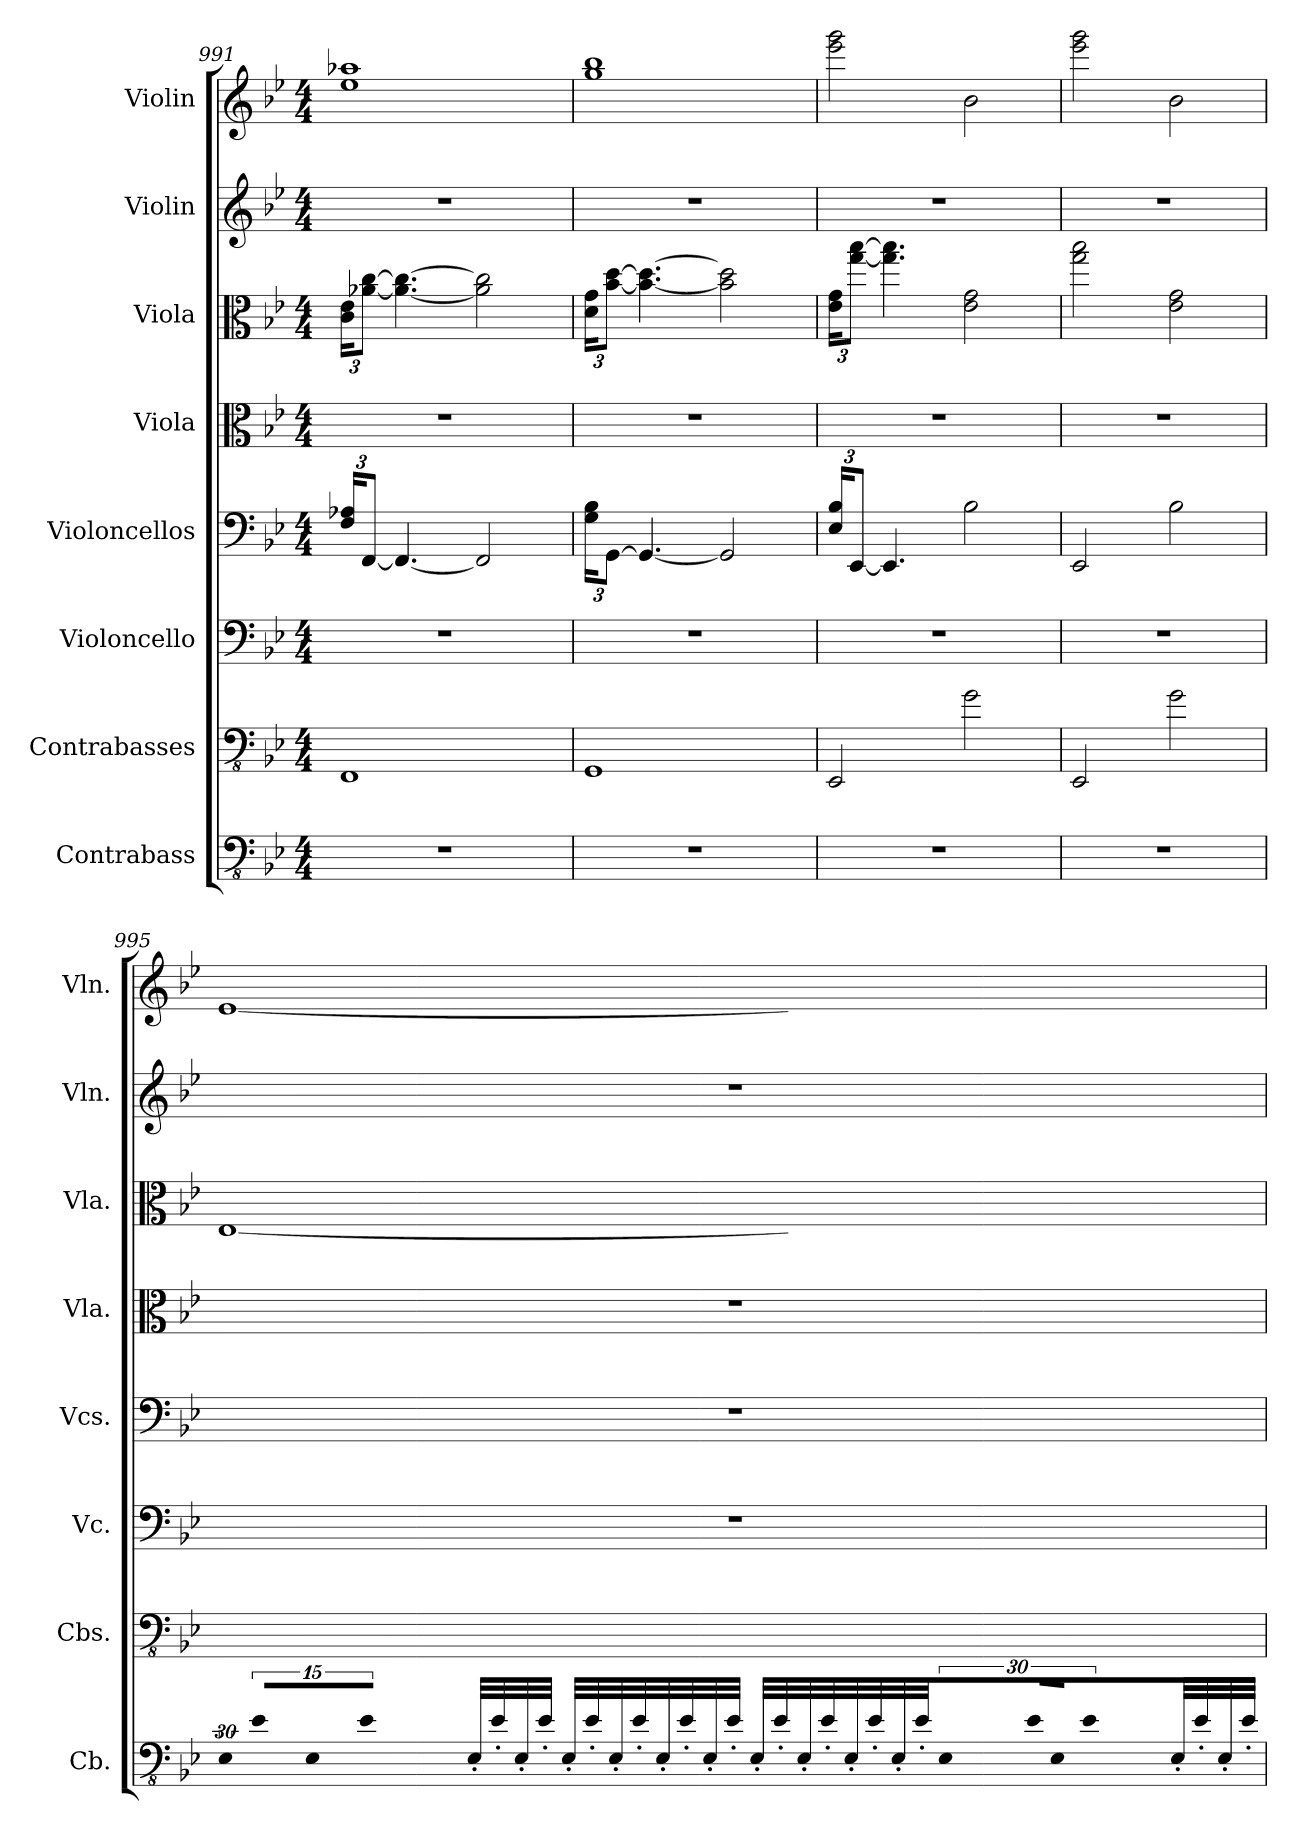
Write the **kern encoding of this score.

**kern	**kern	**kern	**kern	**kern	**kern	**kern	**kern
*part8	*part7	*part6	*part5	*part4	*part3	*part2	*part1
*staff8	*staff7	*staff6	*staff5	*staff4	*staff3	*staff2	*staff1
*I"Contrabass	*I"Contrabasses	*I"Violoncello	*I"Violoncellos	*I"Viola	*I"Viola	*I"Violin	*I"Violin
*I'Cb.	*I'Cbs.	*I'Vc.	*I'Vcs.	*I'Vla.	*I'Vla.	*I'Vln.	*I'Vln.
*clefFv4	*clefFv4	*clefF4	*clefF4	*clefC3	*clefC3	*clefG2	*clefG2
*ITrd7c12	*	*	*	*	*	*	*
*k[b-e-]	*k[b-e-]	*k[b-e-]	*k[b-e-]	*k[b-e-]	*k[b-e-]	*k[b-e-]	*k[b-e-]
*M4/4	*M4/4	*M4/4	*M4/4	*M4/4	*M4/4	*M4/4	*M4/4
*	*	*	*Xbrackettup	*	*Xbrackettup	*	*
=991	=991	=991	=991	=991	=991	=991	=991
1r	1FFF	1r	24F/ 24A-X/KL	1r	24c\ 24e-\KL	1r	1ee- 1aa-X
.	.	.	[12FF/J	.	[12a-X\ [12cc\J	.	.
.	.	.	4.FF/_	.	4.a-\_ 4.cc\_	.	.
.	.	.	2FF/]	.	2a-\] 2cc\]	.	.
=992	=992	=992	=992	=992	=992	=992	=992
1r	1GGG	1r	24G\ 24B-\KL	1r	24d\ 24g\KL	1r	1gg 1bb-
.	.	.	[12GG\J	.	[12b-\ [12dd\J	.	.
.	.	.	4.GG/_	.	4.b-\_ 4.dd\_	.	.
.	.	.	2GG/]	.	2b-\] 2dd\]	.	.
!!LO:PB:g=z
=993	=993	=993	=993	=993	=993	=993	=993
*	*	*	*	*	*	*	*MM143
1r	2EEE-/	1r	24E-/ 24B-/KL	1r	24e-\ 24g\KL	1r	2eee-\ 2ggg\
.	.	.	[12EE-/J	.	[12gg\ [12bb-\J	.	.
.	.	.	4.EE-/]	.	4.gg\] 4.bb-\]	.	.
.	2G\	.	2B-\	.	2e-\ 2g\	.	2b-\
=994	=994	=994	=994	=994	=994	=994	=994
1r	2EEE-/	1r	2EE-/	1r	2gg\ 2bb-\	1r	2eee-\ 2ggg\
.	2G\	.	2B-\	.	2e-\ 2g\	.	2b-\
!!LO:PB:g=z
=995	=995	=995	=995	=995	=995	=995	=995
!LO:N:vis=64	!	!	!	!	!	!	!
960%17EEE-/	1ryy	1r	1r	1r	[1E-	1r	[1e-
!LO:N:vis=64	!	!	!	!	!	!	!
960%17ryy	.	.	.	.	.	.	.
1920ryy	.	.	.	.	.	.	.
!LO:N:vis=64	!	!	!	!	!	!	!
960%17EE-/KLLL	.	.	.	.	.	.	.
!LO:N:vis=32	!	!	!	!	!	!	!
640%23EEE-/	.	.	.	.	.	.	.
!LO:N:vis=64	!	!	!	!	!	!	!
960%17EE-/JJJk	.	.	.	.	.	.	.
!LO:N:vis=64	!	!	!	!	!	!	!
960%17ryy	.	.	.	.	.	.	.
32EEE-'/LLL	.	.	.	.	.	.	.
32EE-'/	.	.	.	.	.	.	.
32EEE-'/	.	.	.	.	.	.	.
32EE-'/JJJ	.	.	.	.	.	.	.
32EEE-'/LLL	.	.	.	.	.	.	.
32EE-'/	.	.	.	.	.	.	.
32EEE-'/	.	.	.	.	.	.	.
32EE-'/	.	.	.	.	.	.	.
32EEE-'/	.	.	.	.	.	.	.
32EE-'/	.	.	.	.	.	.	.
32EEE-'/	.	.	.	.	.	.	.
32EE-'/JJJ	.	.	.	.	.	.	.
32EEE-'/LLL	.	.	.	.	.	.	.
32EE-'/	.	.	.	.	.	.	.
32EEE-'/	.	.	.	.	.	.	.
32EE-'/	.	.	.	.	.	.	.
32EEE-'/	.	.	.	.	.	.	.
32EE-'/	.	.	.	.	.	.	.
32EEE-'/	.	.	.	.	.	.	.
32EE-'/	.	.	.	.	.	.	.
!LO:N:vis=64	!	!	!	!	!	!	!
960%17EEE-/JJJk	.	.	.	.	.	.	.
!LO:N:vis=64	!	!	!	!	!	!	!
960%17ryy	.	.	.	.	.	.	.
1920ryy	.	.	.	.	.	.	.
!LO:N:vis=64	!	!	!	!	!	!	!
960%17EE-/LLLL	.	.	.	.	.	.	.
!LO:N:vis=64	!	!	!	!	!	!	!
960%17EEE-/JJJJ	.	.	.	.	.	.	.
!LO:N:vis=64	!	!	!	!	!	!	!
960%17ryy	.	.	.	.	.	.	.
!LO:N:vis=64	!	!	!	!	!	!	!
960%17EE-\	.	.	.	.	.	.	.
1920ryy	.	.	.	.	.	.	.
!LO:N:vis=64	!	!	!	!	!	!	!
960%17ryy	.	.	.	.	.	.	.
32EEE-'/LLL	.	.	.	.	.	.	.
32EE-'/	.	.	.	.	.	.	.
32EEE-'/	.	.	.	.	.	.	.
32EE-'/JJJ	.	.	.	.	.	.	.
=	=	=	=	=	=	=	=
*-	*-	*-	*-	*-	*-	*-	*-
